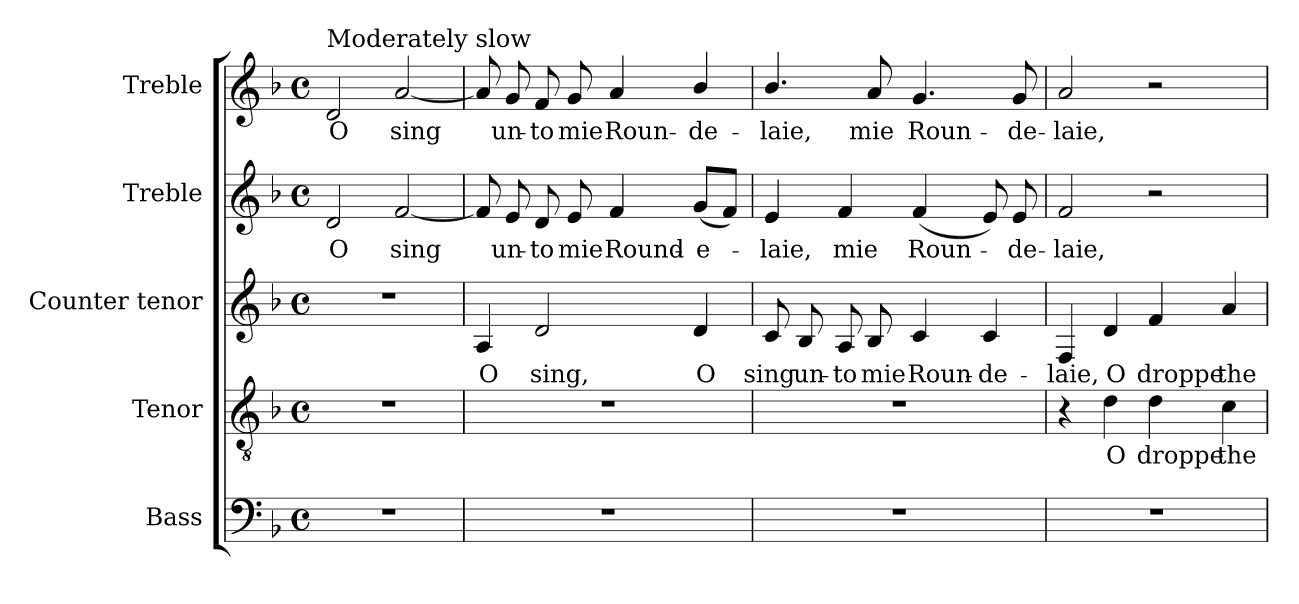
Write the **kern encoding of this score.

**kern	**kern	**text	**kern	**text	**kern	**text	**kern	**text
*part5	*part4	*part4	*part3	*part3	*part2	*part2	*part1	*part1
*staff5	*staff4	*staff4	*staff3	*staff3	*staff2	*staff2	*staff1	*staff1
*I"Bass	*I"Tenor	*	*I"Counter tenor	*	*I"Treble	*	*I"Treble	*
*I'B.	*I'T.	*	*	*	*	*	*	*
!!LO:PB:g=z
*clefF4	*clefGv2	*	*clefG2	*	*clefG2	*	*clefG2	*
*	*ITrd7c12	*	*	*	*	*	*	*
*k[b-]	*k[b-]	*	*k[b-]	*	*k[b-]	*	*k[b-]	*
*F:	*F:	*	*F:	*	*F:	*	*F:	*
*M4/4	*M4/4	*	*M4/4	*	*M4/4	*	*M4/4	*
*met(c)	*met(c)	*	*met(c)	*	*met(c)	*	*met(c)	*
=1	=1	=1	=1	=1	=1	=1	=1	=1
!	!	!	!	!	!	!LO:LY:b:color=#000000	!	!
!	!	!	!	!	!	!	!LO:TX:a:t=Moderately slow	!
!	!	!	!	!	!	!	!	!LO:LY:b:color=#000000
1r	1r	.	1r	.	2di/	O	2di/	O
!	!	!	!	!	!	!LO:LY:b:color=#000000	!	!
!	!	!	!	!	!	!	!	!LO:LY:b:color=#000000
.	.	.	.	.	[2fi/	sing	[2ai/	sing
=2	=2	=2	=2	=2	=2	=2	=2	=2
!	!	!	!	!LO:LY:b:color=#000000	!	!	!	!
1r	1r	.	4Ai/	O	8fi/]	.	8ai/]	.
!	!	!	!	!	!	!LO:LY:b:color=#000000	!	!
!	!	!	!	!	!	!	!	!LO:LY:b:color=#000000
.	.	.	.	.	8ei/	un-	8gi/	un-
!	!	!	!	!LO:LY:b:color=#000000	!	!	!	!
!	!	!	!	!	!	!LO:LY:b:color=#000000	!	!
!	!	!	!	!	!	!	!	!LO:LY:b:color=#000000
.	.	.	2di/	sing,	8di/	-to	8fi/	-to
!	!	!	!	!	!	!LO:LY:b:color=#000000	!	!
!	!	!	!	!	!	!	!	!LO:LY:b:color=#000000
.	.	.	.	.	8ei/	mie	8gi/	mie
!	!	!	!	!	!	!LO:LY:b:color=#000000	!	!
!	!	!	!	!	!	!	!	!LO:LY:b:color=#000000
.	.	.	.	.	4fi/	Round-	4ai/	Roun-
!	!	!	!	!LO:LY:b:color=#000000	!	!	!	!
!	!	!	!	!	!	!LO:LY:b:color=#000000	!	!
!	!	!	!	!	!	!	!	!LO:LY:b:color=#000000
.	.	.	4di/	O	(8gi/L	-e-	4b-i/	-de-
.	.	.	.	.	8fi/J)	.	.	.
=3	=3	=3	=3	=3	=3	=3	=3	=3
!	!	!	!	!LO:LY:b:color=#000000	!	!	!	!
!	!	!	!	!	!	!LO:LY:b:color=#000000	!	!
!	!	!	!	!	!	!	!	!LO:LY:b:color=#000000
1r	1r	.	8ci/	sing	4ei/	-laie,	4.b-i/	-laie,
!	!	!	!	!LO:LY:b:color=#000000	!	!	!	!
.	.	.	8B-i/	un-	.	.	.	.
!	!	!	!	!LO:LY:b:color=#000000	!	!	!	!
!	!	!	!	!	!	!LO:LY:b:color=#000000	!	!
.	.	.	8Ai/	-to	4fi/	mie	.	.
!	!	!	!	!LO:LY:b:color=#000000	!	!	!	!
!	!	!	!	!	!	!	!	!LO:LY:b:color=#000000
.	.	.	8B-i/	mie	.	.	8ai/	mie
!	!	!	!	!LO:LY:b:color=#000000	!	!	!	!
!	!	!	!	!	!	!LO:LY:b:color=#000000	!	!
!	!	!	!	!	!	!	!	!LO:LY:b:color=#000000
.	.	.	4ci/	Roun-	(4fi/	Roun-	4.gi/	Roun-
!	!	!	!	!LO:LY:b:color=#000000	!	!	!	!
.	.	.	4ci/	-de-	8ei/)	.	.	.
!	!	!	!	!	!	!LO:LY:b:color=#000000	!	!
!	!	!	!	!	!	!	!	!LO:LY:b:color=#000000
.	.	.	.	.	8ei/	-de-	8gi/	-de-
=4	=4	=4	=4	=4	=4	=4	=4	=4
!	!	!	!	!LO:LY:b:color=#000000	!	!	!	!
!	!	!	!	!	!	!LO:LY:b:color=#000000	!	!
!	!	!	!	!	!	!	!	!LO:LY:b:color=#000000
1r	4r	.	4Fi/	-laie,	2fi/	-laie,	2ai/	-laie,
!	!	!LO:LY:b:color=#000000	!	!	!	!	!	!
!	!	!	!	!LO:LY:b:color=#000000	!	!	!	!
.	4Di\	O	4di/	O	.	.	.	.
!	!	!LO:LY:b:color=#000000	!	!	!	!	!	!
!	!	!	!	!LO:LY:b:color=#000000	!	!	!	!
.	4Di\	droppe	4fi/	droppe	2r	.	2r	.
!	!	!LO:LY:b:color=#000000	!	!	!	!	!	!
!	!	!	!	!LO:LY:b:color=#000000	!	!	!	!
.	4Ci\	the	4ai/	the	.	.	.	.
=	=	=	=	=	=	=	=	=
*-	*-	*-	*-	*-	*-	*-	*-	*-
